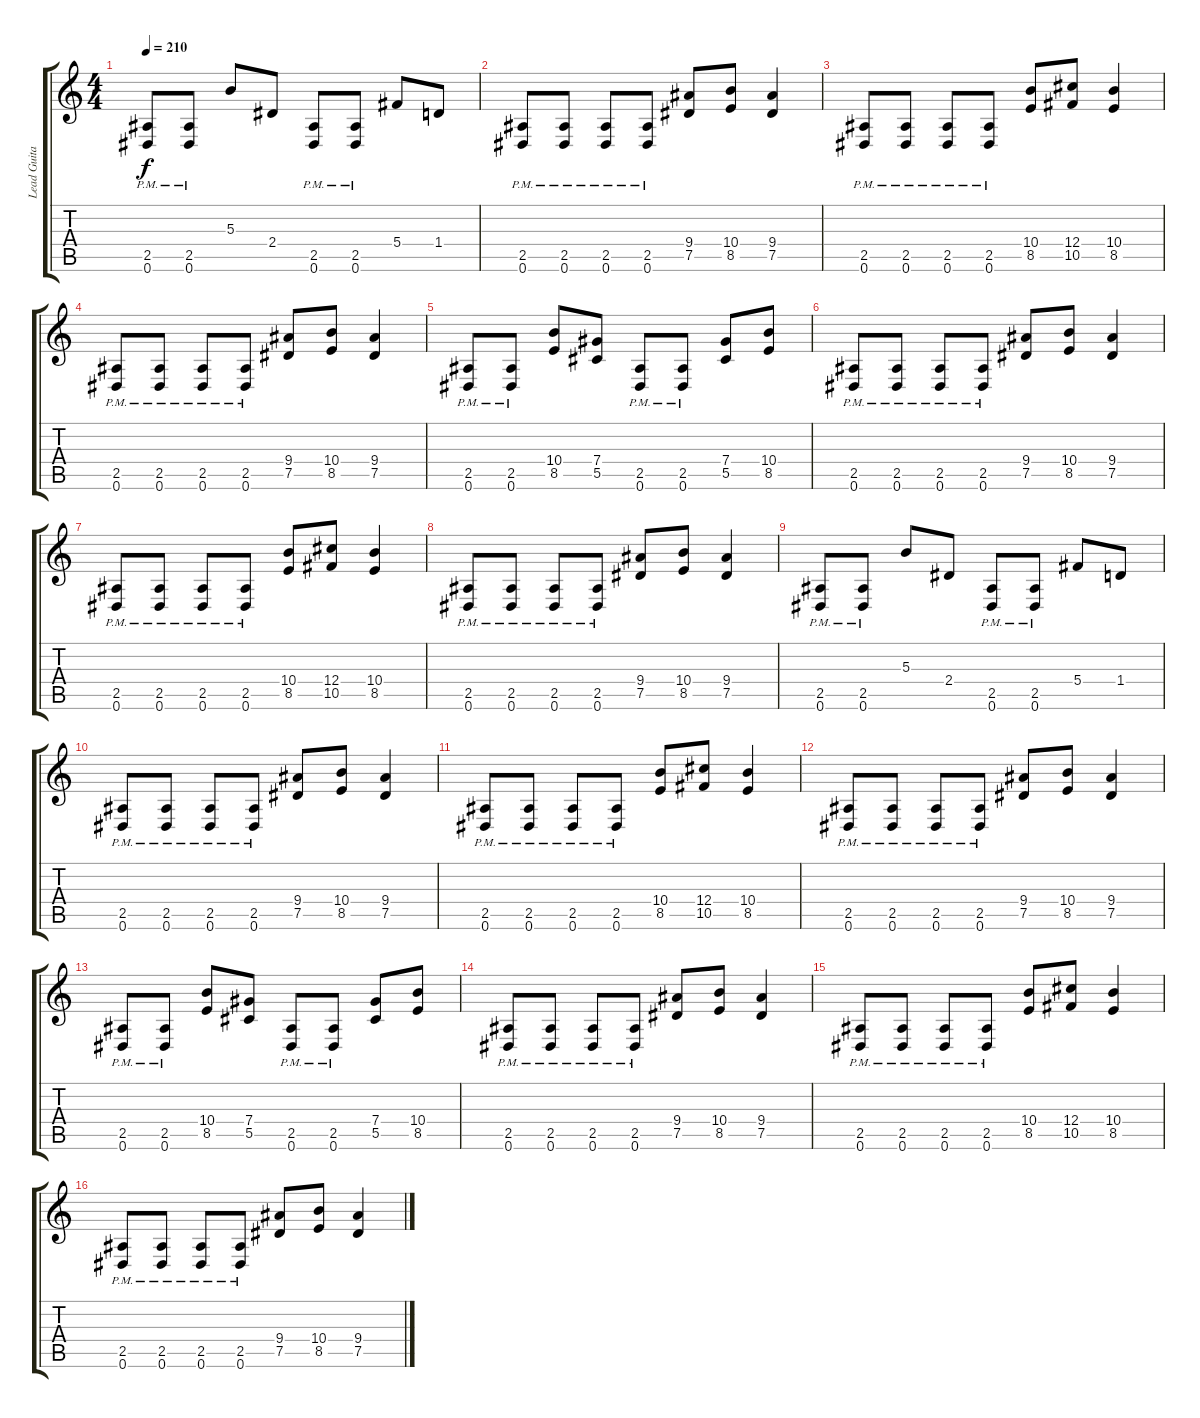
\track ("Lead Guitar" "Lead Guita") {instrument distortionguitar}
\staff {score tabs}
\tuning (Eb4 Bb3 Gb3 Db3 Ab2 Eb2) {hide}
\ts (4 4)
\tempo 210
\clef g2
\ks c
(2.5{pm} 0.6{pm}).8{dy f} (2.5{pm} 0.6{pm}).8 5.3.8 2.4.8 (2.5{pm} 0.6{pm}).8 (2.5{pm} 0.6{pm}).8 5.4.8 1.4.8 |
(2.5{pm} 0.6{pm}).8 (2.5{pm} 0.6{pm}).8 (2.5{pm} 0.6{pm}).8 (2.5{pm} 0.6{pm}).8 (9.4 7.5).8 (10.4 8.5).8 (9.4 7.5).4 |
(2.5{pm} 0.6{pm}).8 (2.5{pm} 0.6{pm}).8 (2.5{pm} 0.6{pm}).8 (2.5{pm} 0.6{pm}).8 (10.4 8.5).8 (12.4 10.5).8 (10.4 8.5).4 |
(2.5{pm} 0.6{pm}).8 (2.5{pm} 0.6{pm}).8 (2.5{pm} 0.6{pm}).8 (2.5{pm} 0.6{pm}).8 (9.4 7.5).8 (10.4 8.5).8 (9.4 7.5).4 |
(2.5{pm} 0.6{pm}).8 (2.5{pm} 0.6{pm}).8 (10.4 8.5).8 (7.4 5.5).8 (2.5{pm} 0.6{pm}).8 (2.5{pm} 0.6{pm}).8 (7.4 5.5).8 (10.4 8.5).8 |
(2.5{pm} 0.6{pm}).8 (2.5{pm} 0.6{pm}).8 (2.5{pm} 0.6{pm}).8 (2.5{pm} 0.6{pm}).8 (9.4 7.5).8 (10.4 8.5).8 (9.4 7.5).4 |
(2.5{pm} 0.6{pm}).8 (2.5{pm} 0.6{pm}).8 (2.5{pm} 0.6{pm}).8 (2.5{pm} 0.6{pm}).8 (10.4 8.5).8 (12.4 10.5).8 (10.4 8.5).4 |
(2.5{pm} 0.6{pm}).8 (2.5{pm} 0.6{pm}).8 (2.5{pm} 0.6{pm}).8 (2.5{pm} 0.6{pm}).8 (9.4 7.5).8 (10.4 8.5).8 (9.4 7.5).4 |
(2.5{pm} 0.6{pm}).8 (2.5{pm} 0.6{pm}).8 5.3.8 2.4.8 (2.5{pm} 0.6{pm}).8 (2.5{pm} 0.6{pm}).8 5.4.8 1.4.8 |
(2.5{pm} 0.6{pm}).8 (2.5{pm} 0.6{pm}).8 (2.5{pm} 0.6{pm}).8 (2.5{pm} 0.6{pm}).8 (9.4 7.5).8 (10.4 8.5).8 (9.4 7.5).4 |
(2.5{pm} 0.6{pm}).8 (2.5{pm} 0.6{pm}).8 (2.5{pm} 0.6{pm}).8 (2.5{pm} 0.6{pm}).8 (10.4 8.5).8 (12.4 10.5).8 (10.4 8.5).4 |
(2.5{pm} 0.6{pm}).8 (2.5{pm} 0.6{pm}).8 (2.5{pm} 0.6{pm}).8 (2.5{pm} 0.6{pm}).8 (9.4 7.5).8 (10.4 8.5).8 (9.4 7.5).4 |
(2.5{pm} 0.6{pm}).8 (2.5{pm} 0.6{pm}).8 (10.4 8.5).8 (7.4 5.5).8 (2.5{pm} 0.6{pm}).8 (2.5{pm} 0.6{pm}).8 (7.4 5.5).8 (10.4 8.5).8 |
(2.5{pm} 0.6{pm}).8 (2.5{pm} 0.6{pm}).8 (2.5{pm} 0.6{pm}).8 (2.5{pm} 0.6{pm}).8 (9.4 7.5).8 (10.4 8.5).8 (9.4 7.5).4 |
(2.5{pm} 0.6{pm}).8 (2.5{pm} 0.6{pm}).8 (2.5{pm} 0.6{pm}).8 (2.5{pm} 0.6{pm}).8 (10.4 8.5).8 (12.4 10.5).8 (10.4 8.5).4 |
(2.5{pm} 0.6{pm}).8 (2.5{pm} 0.6{pm}).8 (2.5{pm} 0.6{pm}).8 (2.5{pm} 0.6{pm}).8 (9.4 7.5).8 (10.4 8.5).8 (9.4 7.5).4
